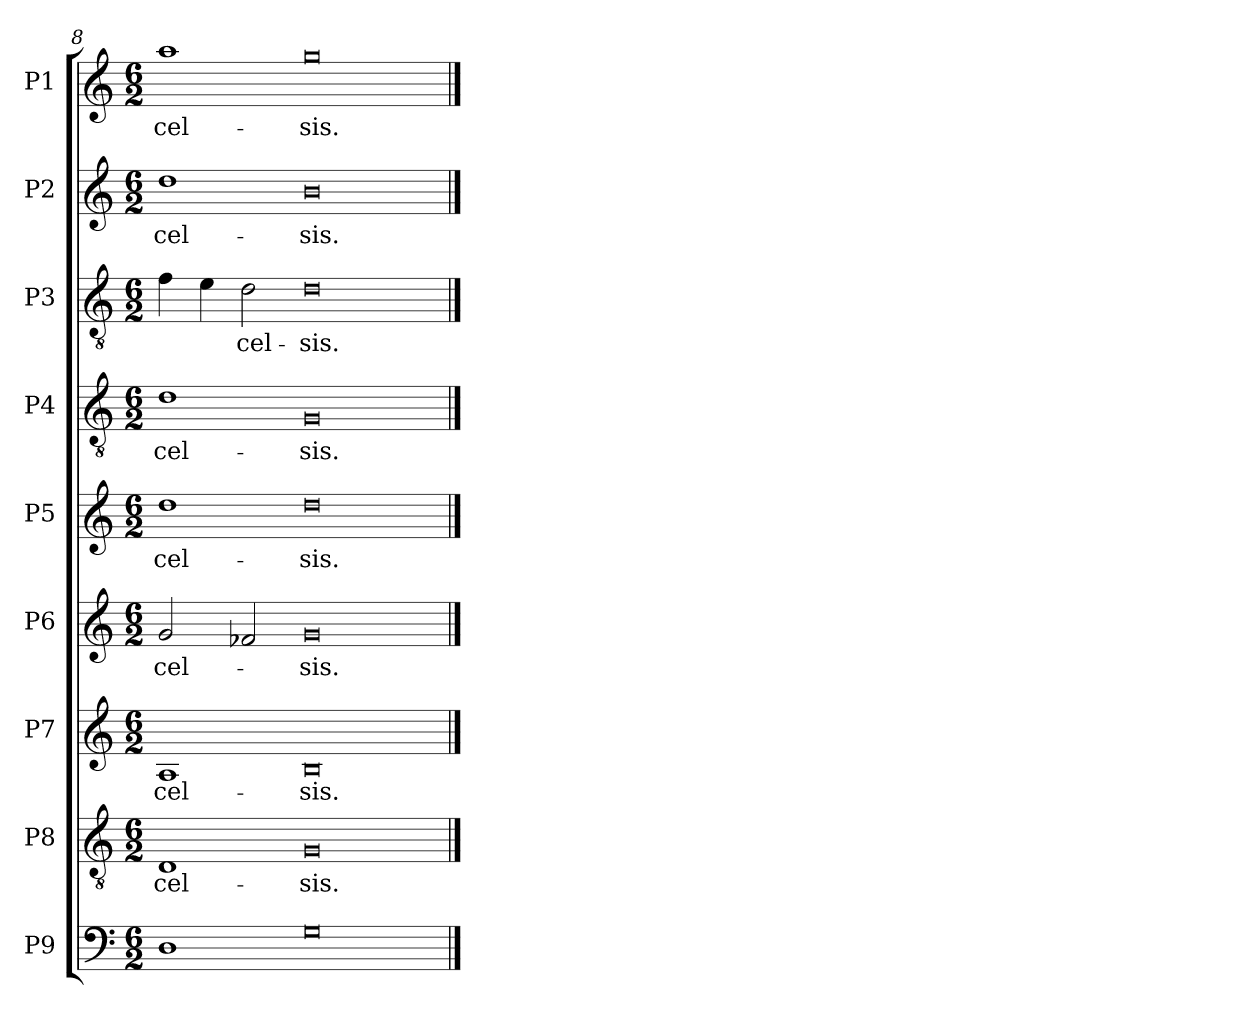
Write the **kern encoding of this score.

**kern	**kern	**text	**kern	**text	**kern	**text	**kern	**text	**kern	**text	**kern	**text	**kern	**text	**kern	**text
*part9	*part8	*part8	*part7	*part7	*part6	*part6	*part5	*part5	*part4	*part4	*part3	*part3	*part2	*part2	*part1	*part1
*staff9	*staff8	*staff8	*staff7	*staff7	*staff6	*staff6	*staff5	*staff5	*staff4	*staff4	*staff3	*staff3	*staff2	*staff2	*staff1	*staff1
*I"P9	*I"P8	*	*I"P7	*	*I"P6	*	*I"P5	*	*I"P4	*	*I"P3	*	*I"P2	*	*I"P1	*
*clefF4	*clefGv2	*	*clefG2	*	*clefG2	*	*clefG2	*	*clefGv2	*	*clefGv2	*	*clefG2	*	*clefG2	*
*	*ITrd7c12	*	*	*	*	*	*	*	*ITrd7c12	*	*ITrd7c12	*	*	*	*	*
*k[]	*k[]	*	*k[]	*	*k[]	*	*k[]	*	*k[]	*	*k[]	*	*k[]	*	*k[]	*
*C:	*C:	*	*C:	*	*C:	*	*C:	*	*C:	*	*C:	*	*C:	*	*C:	*
*M6/2	*M6/2	*	*M6/2	*	*M6/2	*	*M6/2	*	*M6/2	*	*M6/2	*	*M6/2	*	*M6/2	*
=8	=8	=8	=8	=8	=8	=8	=8	=8	=8	=8	=8	=8	=8	=8	=8	=8
!	!	!LO:LY:b:color=#000000	!	!	!	!	!	!	!	!	!	!	!	!	!	!
!	!	!	!	!LO:LY:b:color=#000000	!	!	!	!	!	!	!	!	!	!	!	!
!	!	!	!	!	!	!LO:LY:b:color=#000000	!	!	!	!	!	!	!	!	!	!
!	!	!	!	!	!	!	!	!LO:LY:b:color=#000000	!	!	!	!	!	!	!	!
!	!	!	!	!	!	!	!	!	!	!LO:LY:b:color=#000000	!	!	!	!	!	!
!	!	!	!	!	!	!	!	!	!	!	!	!	!	!LO:LY:b:color=#000000	!	!
!	!	!	!	!	!	!	!	!	!	!	!	!	!	!	!	!LO:LY:b:color=#000000
1Di	1DDi	-cel-	1Ai	-cel-	2gi/	-cel-	1ddi	-cel-	1Di	-cel-	4Fi\	.	1ddi	-cel-	1aai	-cel-
.	.	.	.	.	.	.	.	.	.	.	4Ei\	.	.	.	.	.
!	!	!	!	!	!	!	!	!	!	!	!	!LO:LY:b:color=#000000	!	!	!	!
.	.	.	.	.	2f-Xi/	.	.	.	.	.	2Di\	-cel-	.	.	.	.
!	!	!LO:LY:b:color=#000000	!	!	!	!	!	!	!	!	!	!	!	!	!	!
!	!	!	!	!LO:LY:b:color=#000000	!	!	!	!	!	!	!	!	!	!	!	!
!	!	!	!	!	!	!LO:LY:b:color=#000000	!	!	!	!	!	!	!	!	!	!
!	!	!	!	!	!	!	!	!LO:LY:b:color=#000000	!	!	!	!	!	!	!	!
!	!	!	!	!	!	!	!	!	!	!LO:LY:b:color=#000000	!	!	!	!	!	!
!	!	!	!	!	!	!	!	!	!	!	!	!LO:LY:b:color=#000000	!	!	!	!
!	!	!	!	!	!	!	!	!	!	!	!	!	!	!LO:LY:b:color=#000000	!	!
!	!	!	!	!	!	!	!	!	!	!	!	!	!	!	!	!LO:LY:b:color=#000000
0Gi	0GGi	-sis.	0Bi	-sis.	0gi	-sis.	0ddi	-sis.	0GGi	-sis.	0Di	-sis.	0bi	-sis.	0ggi	-sis.
==	==	==	==	==	==	==	==	==	==	==	==	==	==	==	==	==
*-	*-	*-	*-	*-	*-	*-	*-	*-	*-	*-	*-	*-	*-	*-	*-	*-
